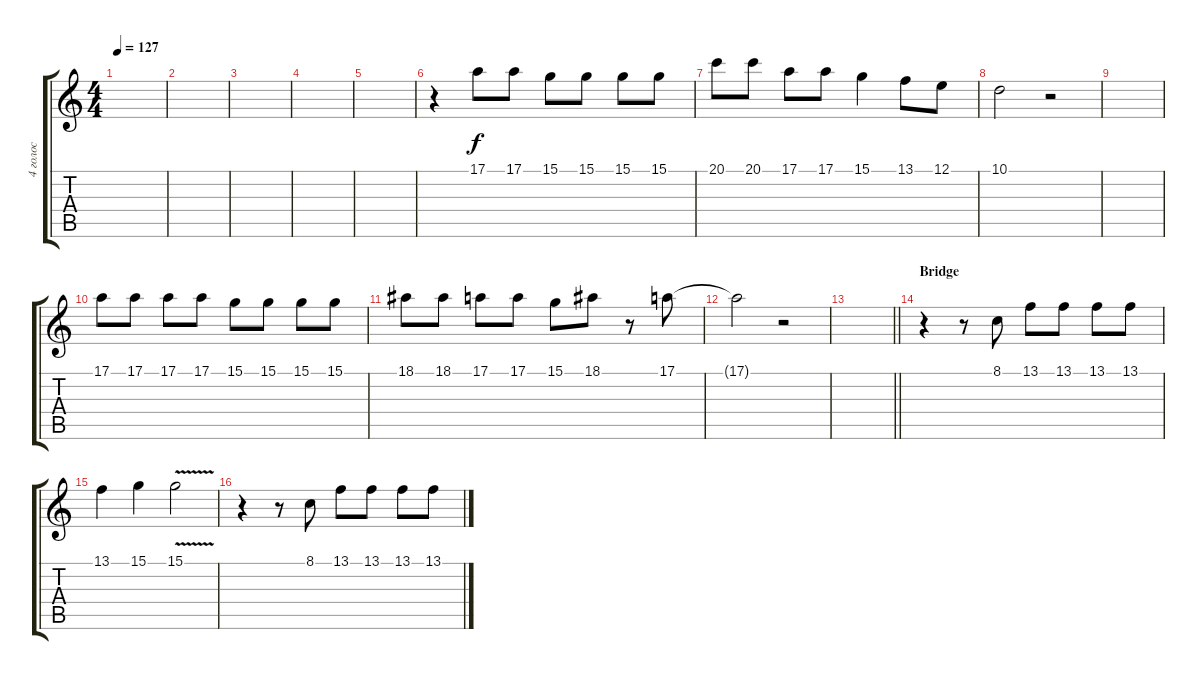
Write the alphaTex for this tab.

\track ("4 голос" "4 голос") {instrument oboe}
\staff {score tabs}
\tuning (E4 B3 G3 D3 A2 E2) {hide}
\ts (4 4)
\tempo 127
\clef g2
\ks c
|
|
|
|
|
r.4 17.1.8 17.1.8 15.1.8 15.1.8 15.1.8 15.1.8 |
20.1.8 20.1.8 17.1.8 17.1.8 15.1.4 13.1.8 12.1.8 |
10.1.2 r.2 |
|
17.1.8 17.1.8 17.1.8 17.1.8 15.1.8 15.1.8 15.1.8 15.1.8 |
18.1.8 18.1.8 17.1.8 17.1.8 15.1.8 18.1.8 r.8 17.1.8 |
17.1{t}.2 r.2 |
\barLineRight lightlight
|
\section ("" "Bridge")
r.4 r.8 8.1.8 13.1.8 13.1.8 13.1.8 13.1.8 |
13.1.4 15.1.4 15.1{v}.2 |
r.4 r.8 8.1.8 13.1.8 13.1.8 13.1.8 13.1.8
